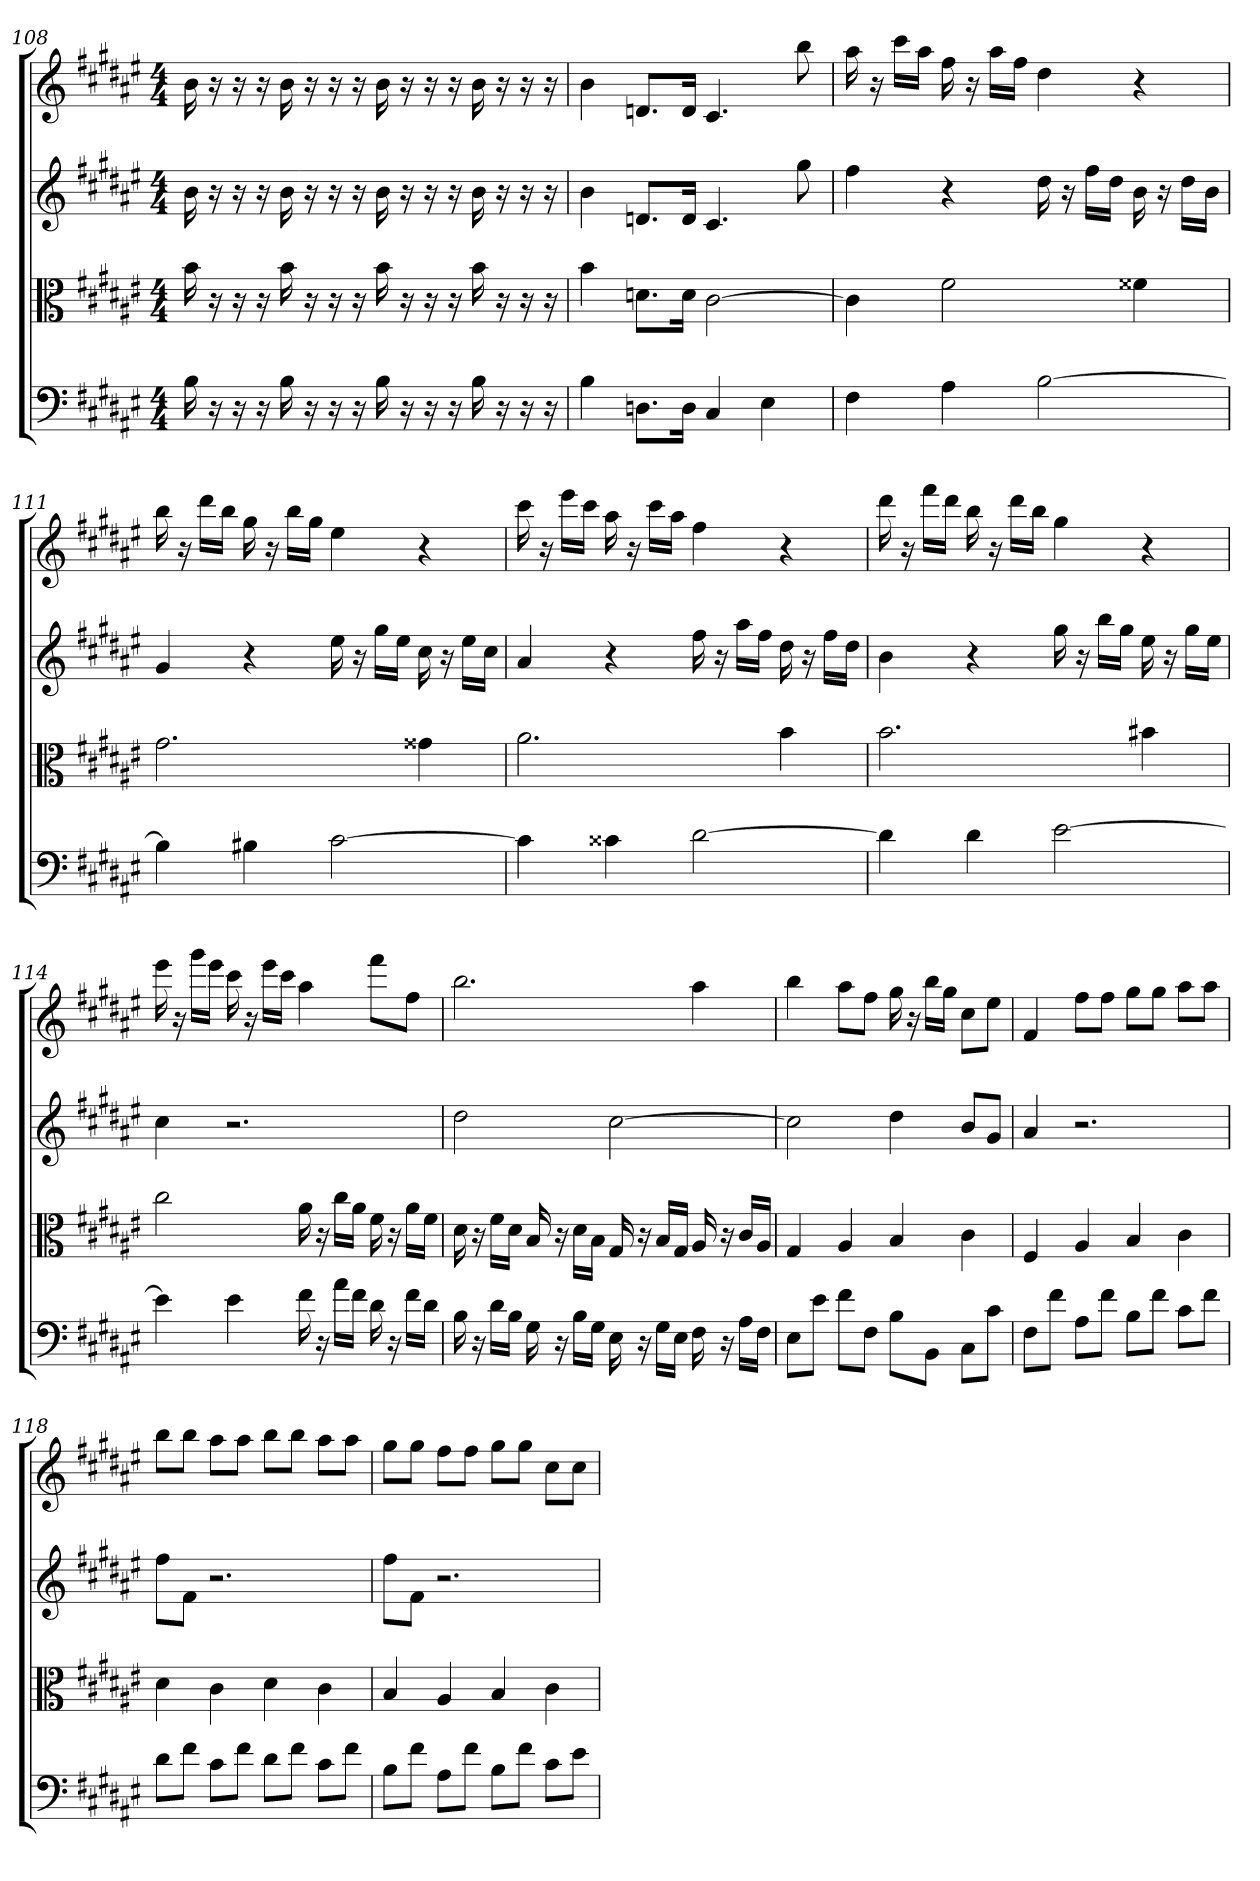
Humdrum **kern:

**kern	**kern	**kern	**kern
*part4	*part3	*part2	*part1
*staff4	*staff3	*staff2	*staff1
*clefF4	*clefC3	*clefG2	*clefG2
*k[f#c#g#d#a#e#]	*k[f#c#g#d#a#e#]	*k[f#c#g#d#a#e#]	*k[f#c#g#d#a#e#]
*F#:	*F#:	*F#:	*F#:
*M4/4	*M4/4	*M4/4	*M4/4
=108	=108	=108	=108
16B	16b	16b	16b
16r	16r	16r	16r
16r	16r	16r	16r
16r	16r	16r	16r
16B	16b	16b	16b
16r	16r	16r	16r
16r	16r	16r	16r
16r	16r	16r	16r
16B	16b	16b	16b
16r	16r	16r	16r
16r	16r	16r	16r
16r	16r	16r	16r
16B	16b	16b	16b
16r	16r	16r	16r
16r	16r	16r	16r
16r	16r	16r	16r
=109	=109	=109	=109
4B	4b	4b	4b
8.Dn\L	8.dn\L	8.dn/L	8.dn/L
16D\Jk	16d\Jk	16d/Jk	16d/Jk
4C#	[2c#	4.c#	4.c#
4E#	.	.	.
.	.	8gg#	8bb
=110	=110	=110	=110
4F#	4c#]	4ff#	16aa#
.	.	.	16r
.	.	.	16ccc#\LL
.	.	.	16aa#\JJ
4A#	2f#	4r	16ff#
.	.	.	16r
.	.	.	16aa#\LL
.	.	.	16ff#\JJ
[2B	.	16dd#	4dd#
.	.	16r	.
.	.	16ff#\LL	.
.	.	16dd#\JJ	.
.	4f##X	16b	4r
.	.	16r	.
.	.	16dd#\LL	.
.	.	16b\JJ	.
=111	=111	=111	=111
4B]	2.g#	4g#	16bb
.	.	.	16r
.	.	.	16ddd#\LL
.	.	.	16bb\JJ
4B#X	.	4r	16gg#
.	.	.	16r
.	.	.	16bb\LL
.	.	.	16gg#\JJ
[2c#	.	16ee#	4ee#
.	.	16r	.
.	.	16gg#\LL	.
.	.	16ee#\JJ	.
.	4g##X	16cc#	4r
.	.	16r	.
.	.	16ee#\LL	.
.	.	16cc#\JJ	.
=112	=112	=112	=112
4c#]	2.a#	4a#	16ccc#
.	.	.	16r
.	.	.	16eee#\LL
.	.	.	16ccc#\JJ
4c##X	.	4r	16aa#
.	.	.	16r
.	.	.	16ccc#\LL
.	.	.	16aa#\JJ
[2d#	.	16ff#	4ff#
.	.	16r	.
.	.	16aa#\LL	.
.	.	16ff#\JJ	.
.	4b	16dd#	4r
.	.	16r	.
.	.	16ff#\LL	.
.	.	16dd#\JJ	.
=113	=113	=113	=113
4d#]	2.b	4b	16ddd#
.	.	.	16r
.	.	.	16fff#\LL
.	.	.	16ddd#\JJ
4d#	.	4r	16bb
.	.	.	16r
.	.	.	16ddd#\LL
.	.	.	16bb\JJ
[2e#	.	16gg#	4gg#
.	.	16r	.
.	.	16bb\LL	.
.	.	16gg#\JJ	.
.	4b#X	16ee#	4r
.	.	16r	.
.	.	16gg#\LL	.
.	.	16ee#\JJ	.
=114	=114	=114	=114
4e#]	2cc#	4cc#	16eee#
.	.	.	16r
.	.	.	16ggg#\LL
.	.	.	16eee#\JJ
4e#	.	2.r	16ccc#
.	.	.	16r
.	.	.	16eee#\LL
.	.	.	16ccc#\JJ
16f#	16a#	.	4aa#
16r	16r	.	.
16a#\LL	16cc#\LL	.	.
16f#\JJ	16a#\JJ	.	.
16d#	16f#	.	8fff#\L
16r	16r	.	.
16f#\LL	16a#\LL	.	8ff#\J
16d#\JJ	16f#\JJ	.	.
=115	=115	=115	=115
16B	16d#	2dd#	2.bb
16r	16r	.	.
16d#\LL	16f#\LL	.	.
16B\JJ	16d#\JJ	.	.
16G#	16B	.	.
16r	16r	.	.
16B\LL	16d#\LL	.	.
16G#\JJ	16B\JJ	.	.
16E#	16G#	[2cc#	.
16r	16r	.	.
16G#\LL	16B/LL	.	.
16E#\JJ	16G#/JJ	.	.
16F#	16A#	.	4aa#
16r	16r	.	.
16A#\LL	16c#/LL	.	.
16F#\JJ	16A#/JJ	.	.
=116	=116	=116	=116
8E#\L	4G#	2cc#]	4bb
8e#\J	.	.	.
8f#\L	4A#	.	8aa#\L
8F#\J	.	.	8ff#\J
8B\L	4B	4dd#	16gg#
.	.	.	16r
8BB\J	.	.	16bb\LL
.	.	.	16gg#\JJ
8C#\L	4c#	8b/L	8cc#\L
8c#\J	.	8g#/J	8ee#\J
=117	=117	=117	=117
8F#\L	4F#	4a#	4f#
8f#\J	.	.	.
8A#\L	4A#	2.r	8ff#\L
8f#\J	.	.	8ff#\J
8B\L	4B	.	8gg#\L
8f#\J	.	.	8gg#\J
8c#\L	4c#	.	8aa#\L
8f#\J	.	.	8aa#\J
=118	=118	=118	=118
8d#\L	4d#	8ff#\L	8bb\L
8f#\J	.	8f#\J	8bb\J
8c#\L	4c#	2.r	8aa#\L
8f#\J	.	.	8aa#\J
8d#\L	4d#	.	8bb\L
8f#\J	.	.	8bb\J
8c#\L	4c#	.	8aa#\L
8f#\J	.	.	8aa#\J
=119	=119	=119	=119
8B\L	4B	8ff#\L	8gg#\L
8f#\J	.	8f#\J	8gg#\J
8A#\L	4A#	2.r	8ff#\L
8f#\J	.	.	8ff#\J
8B\L	4B	.	8gg#\L
8f#\J	.	.	8gg#\J
8c#\L	4c#	.	8cc#\L
8e#\J	.	.	8cc#\J
=	=	=	=
*-	*-	*-	*-
